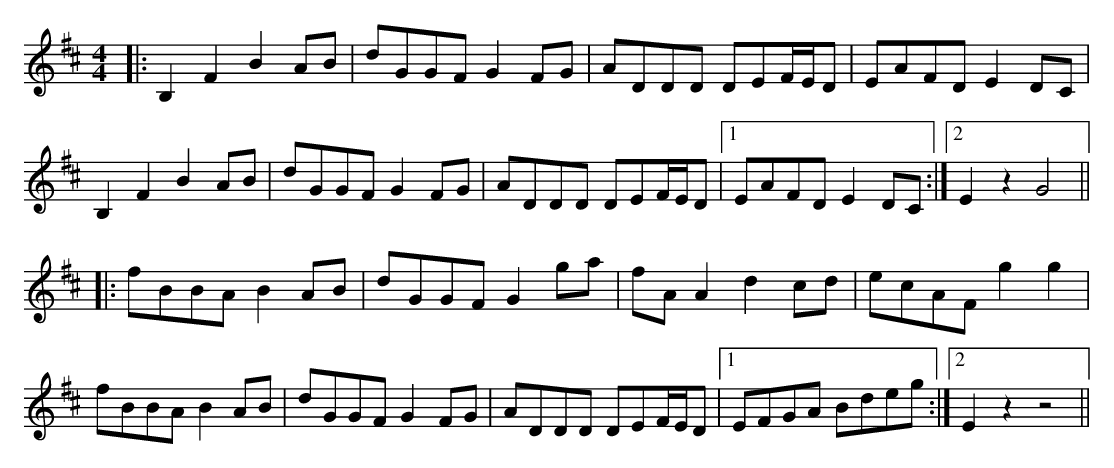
X:1
M:4/4
K:Bmin
|:B,2F2B2 AB|dGGF G2 FG|ADDD DEF/E/D|EAFD E2DC|
B,2F2B2 AB|dGGF G2 FG|ADDD DEF/E/D|1 EAFD E2DC:|2 E2z2 G4||
|:fBBA B2AB|dGGF G2ga|fAA2d2cd|ecAF g2g2|
fBBA B2AB|dGGF G2FG|ADDD DEF/E/D|1 EFGA Bdeg:|2 E2 z2 z4||
